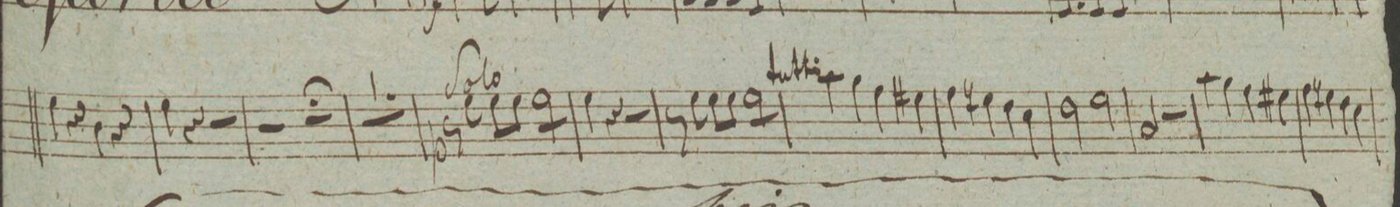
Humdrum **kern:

**kern	**dynam
*I"Fagoto 2do	*
*clefF4	*
*k[]	*
*met(c|)	*
*M2/2	*
4G\	.
4r	.
4D\	.
4r	.
=13	=13
4G\	.
4r	.
2r	.
=14	=14
2r	.
2r;	.
=15	=15
1r	.
=16	=16
8r	p
8G\	.
8G\L	.
8G\J	.
*tremolo	*
8G\L	.
8G\	.
8G\	.
8G\J	.
*Xtremolo	*
=17	=17
4G\	.
4r	.
2r	.
=18	=18
8r	.
8G\	.
8G\L	.
8G\J	.
*tremolo	*
8G\L	.
8G\	.
8G\	.
8G\J	.
*Xtremolo	*
=19	=19
4c\	.
4B\	.
4A\	.
4G#X\	.
=20	=20
4A\	.
4Gn\	.
4F\	.
4E\	.
=21	=21
2F\	.
2G\	.
=22	=22
2C/	.
2r	.
=23	=23
4c\	.
4B\	.
4A\	.
4G#X\	.
=24	=24
4A\	.
4Gn\	.
4F\	.
4E\	.
=25	=25
*-	*-
